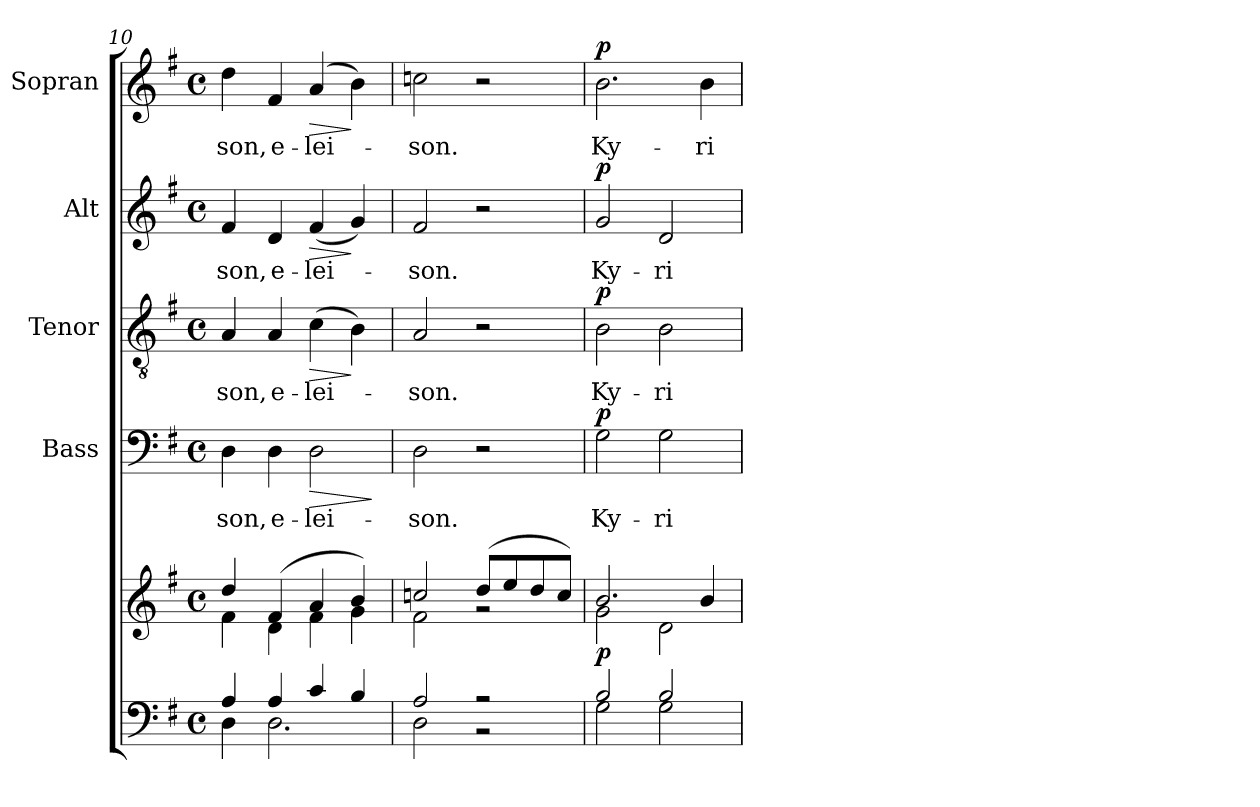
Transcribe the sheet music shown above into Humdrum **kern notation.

**kern	**kern	**dynam	**kern	**text	**dynam	**kern	**text	**dynam	**kern	**text	**dynam	**kern	**text	**dynam
*part5	*part5	*part5	*part4	*part4	*part4	*part3	*part3	*part3	*part2	*part2	*part2	*part1	*part1	*part1
*staff6	*staff5	*staff5/6	*staff4	*staff4	*staff4	*staff3	*staff3	*staff3	*staff2	*staff2	*staff2	*staff1	*staff1	*staff1
*	*	*	*I"Bass	*	*	*I"Tenor	*	*	*I"Alt	*	*	*I"Sopran	*	*
*	*	*	*I'B.	*	*	*I'T.	*	*	*I'A.	*	*	*I'S.	*	*
*clefF4	*clefG2	*	*clefF4	*	*	*clefGv2	*	*	*clefG2	*	*	*clefG2	*	*
*k[f#]	*k[f#]	*	*k[f#]	*	*	*k[f#]	*	*	*k[f#]	*	*	*k[f#]	*	*
*G:	*G:	*	*G:	*	*	*G:	*	*	*G:	*	*	*G:	*	*
*M4/4	*M4/4	*	*M4/4	*	*	*M4/4	*	*	*M4/4	*	*	*M4/4	*	*
*met(c)	*met(c)	*	*met(c)	*	*	*met(c)	*	*	*met(c)	*	*	*met(c)	*	*
=10	=10	=10	=10	=10	=10	=10	=10	=10	=10	=10	=10	=10	=10	=10
*^	*^	*	*	*	*	*	*	*	*	*	*	*	*	*
!	!	!	!	!	!	!LO:LY:b	!	!	!LO:LY:b	!	!	!LO:LY:b	!	!	!LO:LY:b	!
4A/	4D\	4dd/	4f#\	.	4D\	-son,	.	4A/	-son,	.	4f#/	-son,	.	4dd\	-son,	.
!	!	!	!	!	!	!LO:LY:b	!	!	!LO:LY:b	!	!	!LO:LY:b	!	!	!LO:LY:b	!
4A/	2.D\	(4f#/	4d\	.	4D\	e-	.	4A/	e-	.	4d/	e-	.	4f#/	e-	.
!	!	!	!	!	!	!LO:LY:b	!LO:HP:b	!	!LO:LY:b	!LO:HP:b	!	!LO:LY:b	!LO:HP:b	!	!LO:LY:b	!LO:HP:b
4c/	.	4a/	4f#\	.	2D\	-lei-	>	(>4c\	-lei-	>	(<4f#/	-lei-	>	(4a/	-lei-	>
4B/	.	4b/)	4g\	.	.	.	.	4B\)	.	]	4g/)	.	]	4b\)	.	]
*v	*v	*	*	*	*	*	*	*	*	*	*	*	*	*	*	*
*	*v	*v	*	*	*	*	*	*	*	*	*	*	*	*	*
.	.	.	.	.	]	.	.	.	.	.	.	.	.	.
=11	=11	=11	=11	=11	=11	=11	=11	=11	=11	=11	=11	=11	=11	=11
*^	*^	*	*	*	*	*	*	*	*	*	*	*	*	*
!	!	!	!	!	!	!LO:LY:b	!	!	!LO:LY:b	!	!	!LO:LY:b	!	!	!LO:LY:b	!
2A/	2D\	2ccn/	2f#\	.	2D\	-son.	.	2A/	-son.	.	2f#/	-son.	.	2ccn\	-son.	.
2r	2r	(>8dd/L	2rg	.	2r	.	.	2r	.	.	2r	.	.	2r	.	.
.	.	8ee/	.	.	.	.	.	.	.	.	.	.	.	.	.	.
.	.	8dd/	.	.	.	.	.	.	.	.	.	.	.	.	.	.
.	.	8cc/J)	.	.	.	.	.	.	.	.	.	.	.	.	.	.
!!LO:PB:g=z
=12	=12	=12	=12	=12	=12	=12	=12	=12	=12	=12	=12	=12	=12	=12	=12	=12
!	!	!	!	!LO:DY:b	!	!LO:LY:b	!LO:DY:a	!	!LO:LY:b	!LO:DY:a	!	!LO:LY:b	!LO:DY:a	!	!LO:LY:b	!LO:DY:a
2B/	2G\	2.b/	2g\	p	2G\	Ky-	p	2B\	Ky-	p	2g/	Ky-	p	2.b\	Ky-	p
!	!	!	!	!	!	!LO:LY:b	!	!	!LO:LY:b	!	!	!LO:LY:b	!	!	!	!
2B/	2G\	.	2d\	.	2G\	-ri-	.	2B\	-ri-	.	2d/	-ri-	.	.	.	.
!	!	!	!	!	!	!	!	!	!	!	!	!	!	!	!LO:LY:b	!
.	.	4b/	.	.	.	.	.	.	.	.	.	.	.	4b\	-ri-	.
*v	*v	*	*	*	*	*	*	*	*	*	*	*	*	*	*	*
*	*v	*v	*	*	*	*	*	*	*	*	*	*	*	*	*
=	=	=	=	=	=	=	=	=	=	=	=	=	=	=
*-	*-	*-	*-	*-	*-	*-	*-	*-	*-	*-	*-	*-	*-	*-
